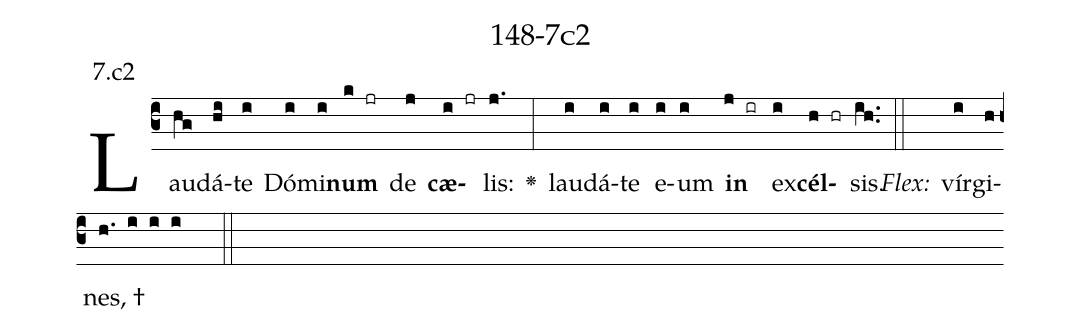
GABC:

name: 148-7c2;
annotation: 7.c2;
%%
(c3)Lau(hg)dá(hi)te(i) Dó(i)mi(i)<b>num</b>(k jr) de(j) <b>cæ</b>(i jr)lis:(j.) <v>\greheightstar</v>(:) lau(i)dá(i)te(i) e(i)um(i) <b>in</b>(j ir) ex(i)<b>cél</b>(h hr)sis.(ih..) (::)
<i>Flex:</i>()  vír(i)gi(h)nes, †(h. i i i  ::)

%E(i) u(i) o(j) u(i) a(h) e.(ih..) (::)
